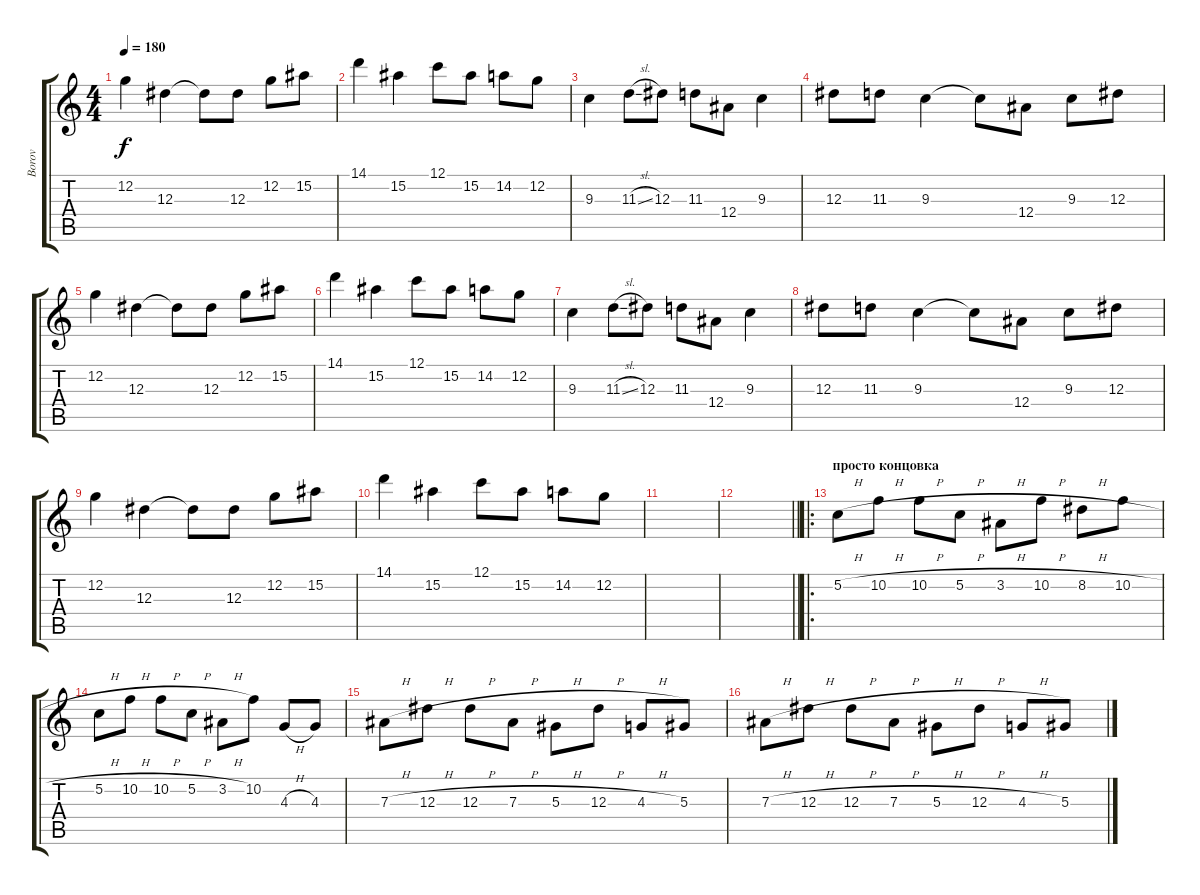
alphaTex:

\track ("Borov" "Borov") {instrument distortionguitar}
\staff {score tabs}
\tuning (C4 G3 Eb3 Bb2 F2 C2) {hide}
\ts (4 4)
\tempo 180
\clef g2
\ks c
12.2.4{dy f} 12.3.4 12.3{t}.8 12.3.8 12.2.8 15.2.8 |
14.1.4 15.2.4 12.1.8 15.2.8 14.2.8 12.2.8 |
9.3.4 11.3{sl}.8 12.3.8 11.3.8 12.4.8 9.3.4 |
12.3.8 11.3.8 9.3.4 9.3{t}.8 12.4.8 9.3.8 12.3.8 |
12.2.4 12.3.4 12.3{t}.8 12.3.8 12.2.8 15.2.8 |
14.1.4 15.2.4 12.1.8 15.2.8 14.2.8 12.2.8 |
9.3.4 11.3{sl}.8 12.3.8 11.3.8 12.4.8 9.3.4 |
12.3.8 11.3.8 9.3.4 9.3{t}.8 12.4.8 9.3.8 12.3.8 |
12.2.4 12.3.4 12.3{t}.8 12.3.8 12.2.8 15.2.8 |
14.1.4 15.2.4 12.1.8 15.2.8 14.2.8 12.2.8 |
|
\barLineRight lightlight
|
\ro
\section ("" "просто концовка")
5.2{h}.8 10.2{h}.8 10.2{h}.8 5.2{h}.8 3.2{h}.8 10.2{h}.8 8.2{h}.8 10.2{h}.8 |
5.2{h}.8 10.2{h}.8 10.2{h}.8 5.2{h}.8 3.2{h}.8 10.2.8 4.3{h}.8 4.3.8 |
7.3{h}.8 12.3{h}.8 12.3{h}.8 7.3{h}.8 5.3{h}.8 12.3{h}.8 4.3{h}.8 5.3.8 |
7.3{h}.8 12.3{h}.8 12.3{h}.8 7.3{h}.8 5.3{h}.8 12.3{h}.8 4.3{h}.8 5.3.8
